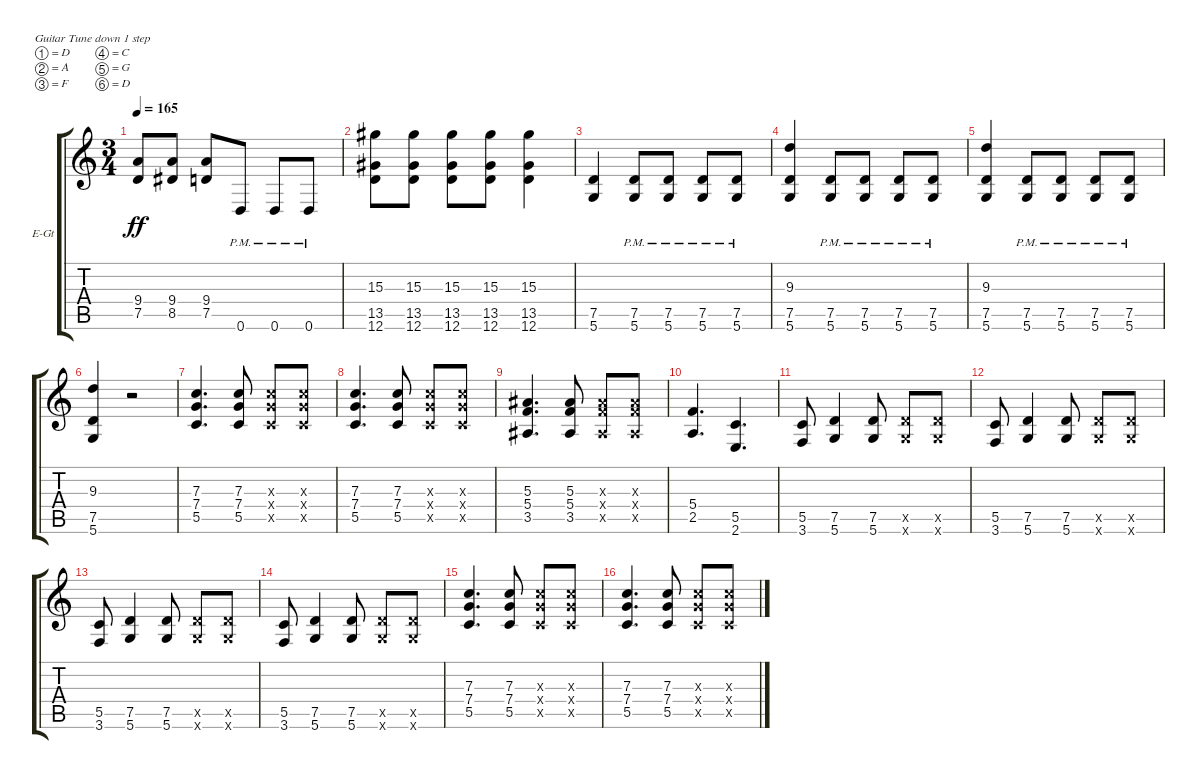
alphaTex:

\bracketExtendMode groupsimilarinstruments
\firstSystemTrackNameOrientation horizontal
\otherSystemsTrackNameOrientation horizontal
\track ("Electric Guitar 2" "E-Gt") {instrument distortionguitar}
\staff {score tabs}
\tuning (D4 A3 F3 C3 G2 D2)
\ts (3 4)
\tempo 165
\clef g2
\ks c
(7.5 9.4).8{dy ff} (8.5 9.4).8 (7.5 9.4).8 0.6{pm}.8 0.6{pm}.8 0.6{pm}.8 |
(13.5 15.3 12.6).8 (13.5 15.3 12.6).8 (13.5 15.3 12.6).8 (13.5 15.3 12.6).8 (13.5 15.3 12.6).4 |
(5.6 7.5).4 (5.6{pm} 7.5{pm}).8 (5.6{pm} 7.5{pm}).8 (5.6{pm} 7.5{pm}).8 (5.6{pm} 7.5{pm}).8 |
(5.6 7.5 9.3).4 (5.6{pm} 7.5{pm}).8 (5.6{pm} 7.5{pm}).8 (5.6{pm} 7.5{pm}).8 (5.6{pm} 7.5{pm}).8 |
(5.6 7.5 9.3).4 (5.6{pm} 7.5{pm}).8 (5.6{pm} 7.5{pm}).8 (5.6{pm} 7.5{pm}).8 (5.6{pm} 7.5{pm}).8 |
(5.6 7.5 9.3).4 r.2 |
(5.5 7.4 7.3).4{d} (5.5 7.4 7.3).8 (5.5{x} 7.4{x} 7.3{x}).8 (5.5{x} 7.4{x} 7.3{x}).8 |
(5.5 7.4 7.3).4{d} (5.5 7.4 7.3).8 (5.5{x} 7.4{x} 7.3{x}).8 (5.5{x} 7.4{x} 7.3{x}).8 |
(3.5 5.4 5.3).4{d} (3.5 5.4 5.3).8 (3.5{x} 5.4{x} 5.3{x}).8 (3.5{x} 5.4{x} 5.3{x}).8 |
(2.5 5.4).4{d} (2.6 5.5).4{d} |
(3.6 5.5).8 (5.6 7.5).4 (5.6 7.5).8 (5.6{x} 7.5{x}).8 (5.6{x} 7.5{x}).8 |
(3.6 5.5).8 (5.6 7.5).4 (5.6 7.5).8 (5.6{x} 7.5{x}).8 (5.6{x} 7.5{x}).8 |
(3.6 5.5).8 (5.6 7.5).4 (5.6 7.5).8 (5.6{x} 7.5{x}).8 (5.6{x} 7.5{x}).8 |
(3.6 5.5).8 (5.6 7.5).4 (5.6 7.5).8 (5.6{x} 7.5{x}).8 (5.6{x} 7.5{x}).8 |
(5.5 7.4 7.3).4{d} (5.5 7.4 7.3).8 (5.5{x} 7.4{x} 7.3{x}).8 (5.5{x} 7.4{x} 7.3{x}).8 |
(5.5 7.4 7.3).4{d} (5.5 7.4 7.3).8 (5.5{x} 7.4{x} 7.3{x}).8 (5.5{x} 7.4{x} 7.3{x}).8
